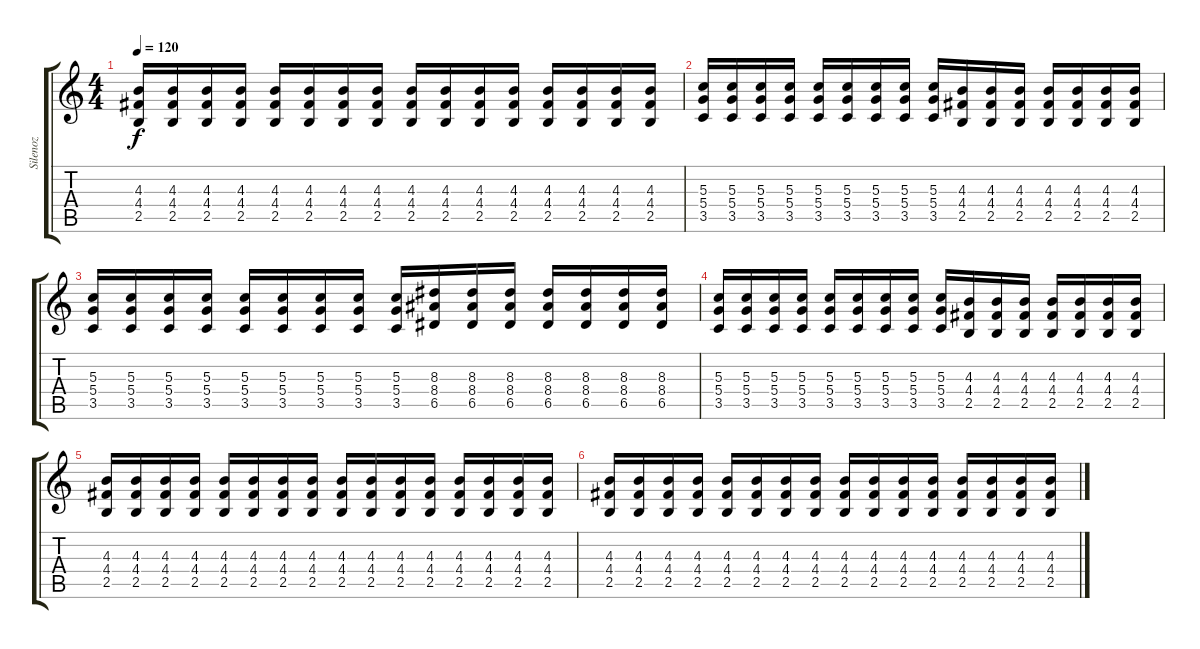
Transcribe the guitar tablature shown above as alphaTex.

\track ("Silenoz" "Silenoz") {instrument distortionguitar}
\staff {score tabs}
\tuning (E4 B3 G3 D3 A2 E2) {hide}
\ts (4 4)
\tempo 120
\clef g2
\ks c
(4.3 4.4 2.5).16{dy f} (4.3 4.4 2.5).16 (4.3 4.4 2.5).16 (4.3 4.4 2.5).16 (4.3 4.4 2.5).16 (4.3 4.4 2.5).16 (4.3 4.4 2.5).16 (4.3 4.4 2.5).16 (4.3 4.4 2.5).16 (4.3 4.4 2.5).16 (4.3 4.4 2.5).16 (4.3 4.4 2.5).16 (4.3 4.4 2.5).16 (4.3 4.4 2.5).16 (4.3 4.4 2.5).16 (4.3 4.4 2.5).16 |
(5.3 5.4 3.5).16 (5.3 5.4 3.5).16 (5.3 5.4 3.5).16 (5.3 5.4 3.5).16 (5.3 5.4 3.5).16 (5.3 5.4 3.5).16 (5.3 5.4 3.5).16 (5.3 5.4 3.5).16 (5.3 5.4 3.5).16 (4.3 4.4 2.5).16 (4.3 4.4 2.5).16 (4.3 4.4 2.5).16 (4.3 4.4 2.5).16 (4.3 4.4 2.5).16 (4.3 4.4 2.5).16 (4.3 4.4 2.5).16 |
(5.3 5.4 3.5).16 (5.3 5.4 3.5).16 (5.3 5.4 3.5).16 (5.3 5.4 3.5).16 (5.3 5.4 3.5).16 (5.3 5.4 3.5).16 (5.3 5.4 3.5).16 (5.3 5.4 3.5).16 (5.3 5.4 3.5).16 (8.3 8.4 6.5).16 (8.3 8.4 6.5).16 (8.3 8.4 6.5).16 (8.3 8.4 6.5).16 (8.3 8.4 6.5).16 (8.3 8.4 6.5).16 (8.3 8.4 6.5).16 |
(5.3 5.4 3.5).16 (5.3 5.4 3.5).16 (5.3 5.4 3.5).16 (5.3 5.4 3.5).16 (5.3 5.4 3.5).16 (5.3 5.4 3.5).16 (5.3 5.4 3.5).16 (5.3 5.4 3.5).16 (5.3 5.4 3.5).16 (4.3 4.4 2.5).16 (4.3 4.4 2.5).16 (4.3 4.4 2.5).16 (4.3 4.4 2.5).16 (4.3 4.4 2.5).16 (4.3 4.4 2.5).16 (4.3 4.4 2.5).16 |
(4.3 4.4 2.5).16 (4.3 4.4 2.5).16 (4.3 4.4 2.5).16 (4.3 4.4 2.5).16 (4.3 4.4 2.5).16 (4.3 4.4 2.5).16 (4.3 4.4 2.5).16 (4.3 4.4 2.5).16 (4.3 4.4 2.5).16 (4.3 4.4 2.5).16 (4.3 4.4 2.5).16 (4.3 4.4 2.5).16 (4.3 4.4 2.5).16 (4.3 4.4 2.5).16 (4.3 4.4 2.5).16 (4.3 4.4 2.5).16 |
(4.3 4.4 2.5).16 (4.3 4.4 2.5).16 (4.3 4.4 2.5).16 (4.3 4.4 2.5).16 (4.3 4.4 2.5).16 (4.3 4.4 2.5).16 (4.3 4.4 2.5).16 (4.3 4.4 2.5).16 (4.3 4.4 2.5).16 (4.3 4.4 2.5).16 (4.3 4.4 2.5).16 (4.3 4.4 2.5).16 (4.3 4.4 2.5).16 (4.3 4.4 2.5).16 (4.3 4.4 2.5).16 (4.3 4.4 2.5).16
